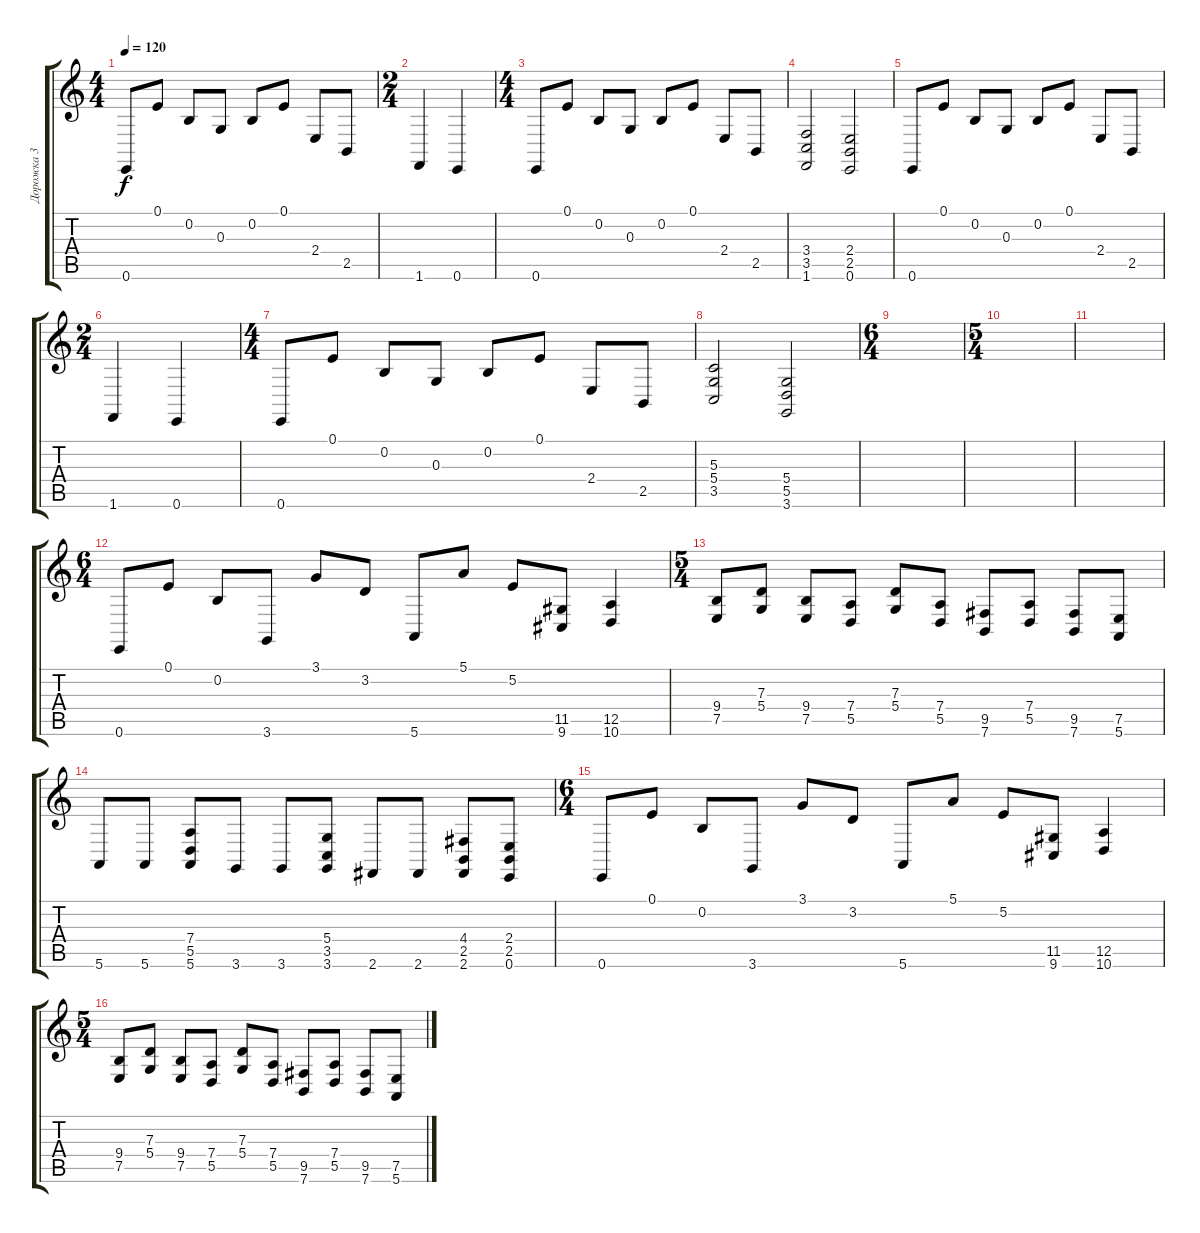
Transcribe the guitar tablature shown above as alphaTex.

\track ("Дорожка 3" "Дорожка 3") {instrument electricgrandpiano}
\staff {score tabs}
\tuning (E4 B3 G3 D3 A2 E2) {hide}
\ts (4 4)
\tempo 120
\clef g2
\ks c
0.6.8{dy f} 0.1.8 0.2.8 0.3.8 0.2.8 0.1.8 2.4.8 2.5.8 |
\ts (2 4)
1.6.4 0.6.4 |
\ts (4 4)
0.6.8 0.1.8 0.2.8 0.3.8 0.2.8 0.1.8 2.4.8 2.5.8 |
(3.4 3.5 1.6).2 (2.4 2.5 0.6).2 |
0.6.8 0.1.8 0.2.8 0.3.8 0.2.8 0.1.8 2.4.8 2.5.8 |
\ts (2 4)
1.6.4 0.6.4 |
\ts (4 4)
0.6.8 0.1.8 0.2.8 0.3.8 0.2.8 0.1.8 2.4.8 2.5.8 |
(5.3 5.4 3.5).2 (5.4 5.5 3.6).2 |
\ts (6 4)
|
\ts (5 4)
|
|
\ts (6 4)
0.6.8 0.1.8 0.2.8 3.6.8 3.1.8 3.2.8 5.6.8 5.1.8 5.2.8 (11.5 9.6).8 (12.5 10.6).4 |
\ts (5 4)
(9.4 7.5).8 (7.3 5.4).8 (9.4 7.5).8 (7.4 5.5).8 (7.3 5.4).8 (7.4 5.5).8 (9.5 7.6).8 (7.4 5.5).8 (9.5 7.6).8 (7.5 5.6).8 |
5.6.8 5.6.8 (7.4 5.5 5.6).8 3.6.8 3.6.8 (5.4 3.5 3.6).8 2.6.8 2.6.8 (4.4 2.5 2.6).8 (2.4 2.5 0.6).8 |
\ts (6 4)
0.6.8 0.1.8 0.2.8 3.6.8 3.1.8 3.2.8 5.6.8 5.1.8 5.2.8 (11.5 9.6).8 (12.5 10.6).4 |
\ts (5 4)
(9.4 7.5).8 (7.3 5.4).8 (9.4 7.5).8 (7.4 5.5).8 (7.3 5.4).8 (7.4 5.5).8 (9.5 7.6).8 (7.4 5.5).8 (9.5 7.6).8 (7.5 5.6).8
